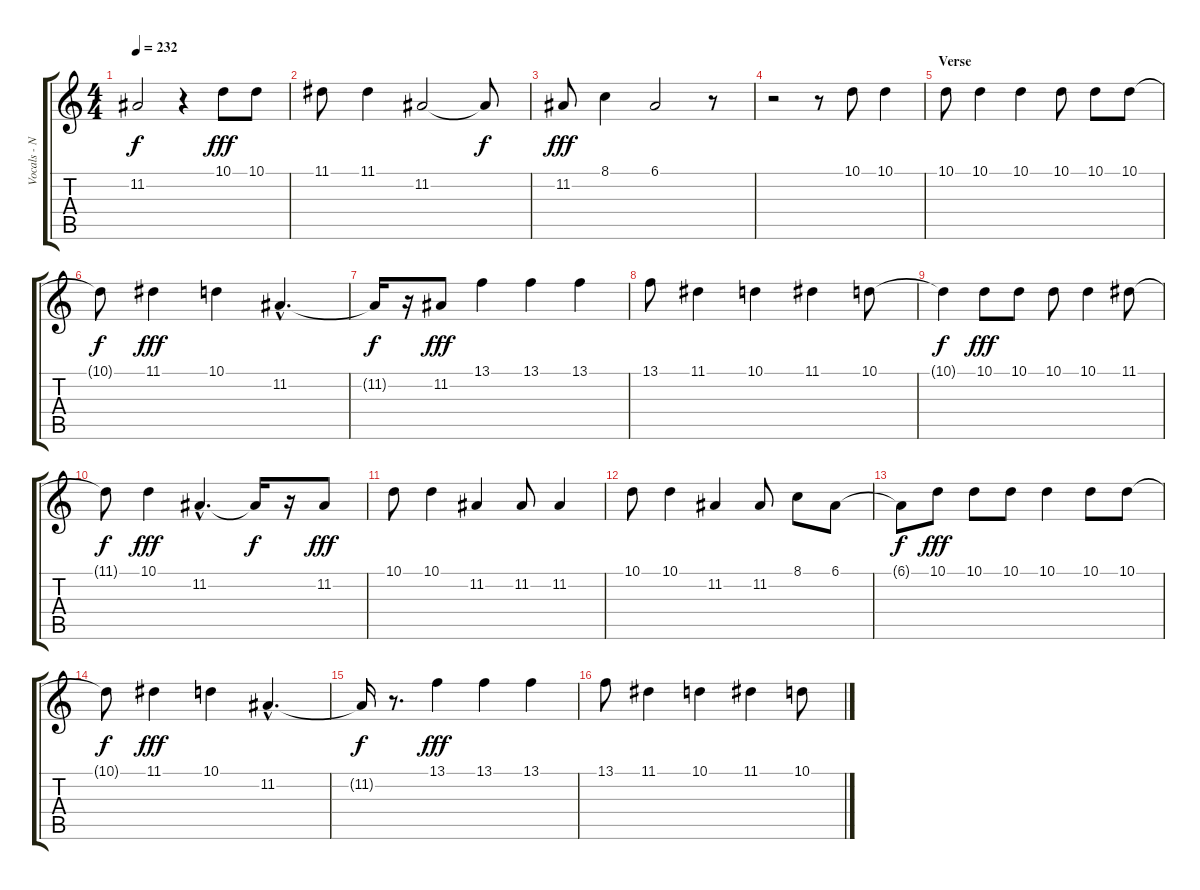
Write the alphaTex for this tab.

\track ("Vocals - Nikola" "Vocals - N") {instrument flute}
\staff {score tabs}
\tuning (E4 B3 G3 D3 A2 E2) {hide}
\ts (4 4)
\tempo 232
\clef g2
\ks c
11.2{t}.2{dy f} r.4 10.1.8{dy fff} 10.1.8 |
11.1.8 11.1.4 11.2.2 11.2{t}.8{dy f} |
11.2.8{dy fff} 8.1.4 6.1.2 r.8 |
r.2 r.8 10.1.8 10.1.4 |
\section ("" "Verse")
10.1.8 10.1.4 10.1.4 10.1.8 10.1.8 10.1.8 |
10.1{t}.8{dy f} 11.1.4{dy fff} 10.1.4 11.2{hac}.4{d} |
11.2{t}.16{dy f} r.16 11.2.8{dy fff} 13.1.4 13.1.4 13.1.4 |
13.1.8 11.1.4 10.1.4 11.1.4 10.1.8 |
10.1{t}.4{dy f} 10.1.8{dy fff} 10.1.8 10.1.8 10.1.4 11.1.8 |
11.1{t}.8{dy f} 10.1.4{dy fff} 11.2{hac}.4{d} 11.2{t}.16{dy f} r.16 11.2.8{dy fff} |
10.1.8 10.1.4 11.2.4 11.2.8 11.2.4 |
10.1.8 10.1.4 11.2.4 11.2.8 8.1.8 6.1.8 |
6.1{t}.8{dy f} 10.1.8{dy fff} 10.1.8 10.1.8 10.1.4 10.1.8 10.1.8 |
10.1{t}.8{dy f} 11.1.4{dy fff} 10.1.4 11.2{hac}.4{d} |
11.2{t}.16{dy f} r.8{d} 13.1.4{dy fff} 13.1.4 13.1.4 |
13.1.8 11.1.4 10.1.4 11.1.4 10.1.8
